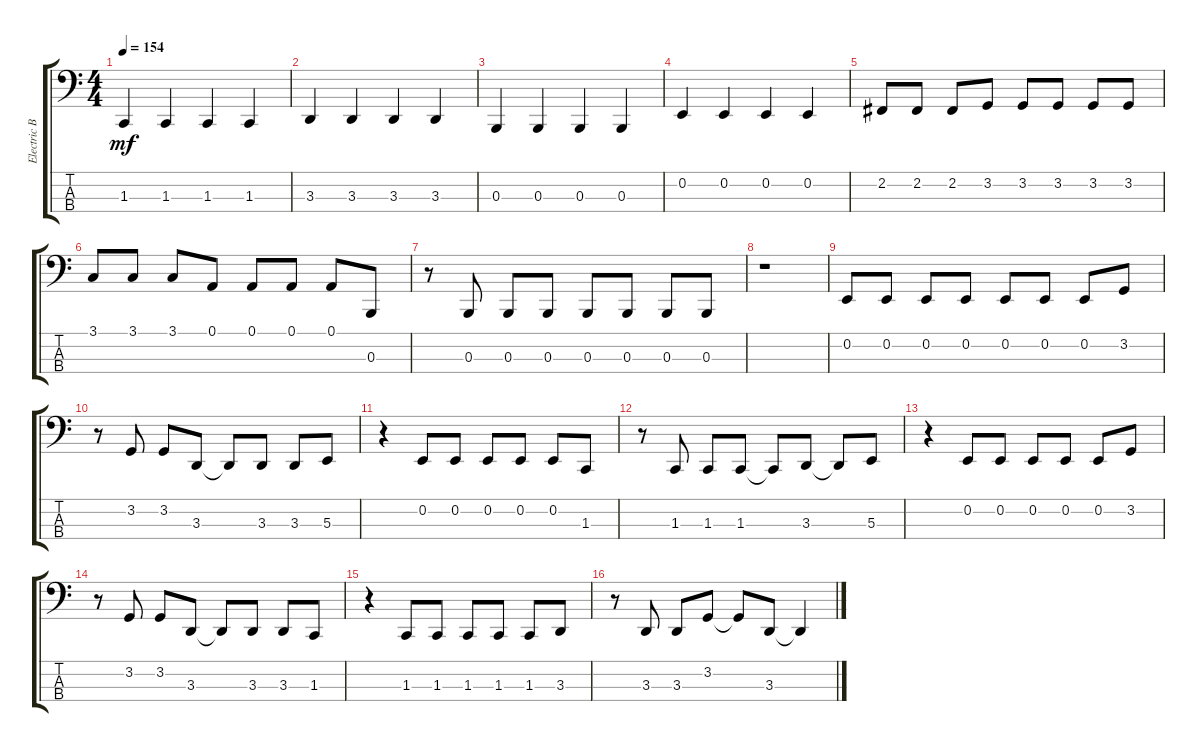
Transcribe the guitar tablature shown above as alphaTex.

\track ("Electric Bass" "Electric B") {instrument electricbassfinger}
\staff {score tabs}
\tuning (A1 E1 B0 E0) {hide}
\ts (4 4)
\tempo 154
\clef f4
\ks c
1.3.4{dy mf} 1.3.4 1.3.4 1.3.4 |
3.3.4 3.3.4 3.3.4 3.3.4 |
0.3.4 0.3.4 0.3.4 0.3.4 |
0.2.4 0.2.4 0.2.4 0.2.4 |
2.2.8 2.2.8 2.2.8 3.2.8 3.2.8 3.2.8 3.2.8 3.2.8 |
3.1.8 3.1.8 3.1.8 0.1.8 0.1.8 0.1.8 0.1.8 0.3.8 |
r.8 0.3.8 0.3.8 0.3.8 0.3.8 0.3.8 0.3.8 0.3.8 |
r.1 |
0.2.8 0.2.8 0.2.8 0.2.8 0.2.8 0.2.8 0.2.8 3.2.8 |
r.8 3.2.8 3.2.8 3.3.8 3.3{t}.8 3.3.8 3.3.8 5.3.8 |
r.4 0.2.8 0.2.8 0.2.8 0.2.8 0.2.8 1.3.8 |
r.8 1.3.8 1.3.8 1.3.8 1.3{t}.8 3.3.8 3.3{t}.8 5.3.8 |
r.4 0.2.8 0.2.8 0.2.8 0.2.8 0.2.8 3.2.8 |
r.8 3.2.8 3.2.8 3.3.8 3.3{t}.8 3.3.8 3.3.8 1.3.8 |
r.4 1.3.8 1.3.8 1.3.8 1.3.8 1.3.8 3.3.8 |
r.8 3.3.8 3.3.8 3.2.8 3.2{t}.8 3.3.8 3.3{t}.4
